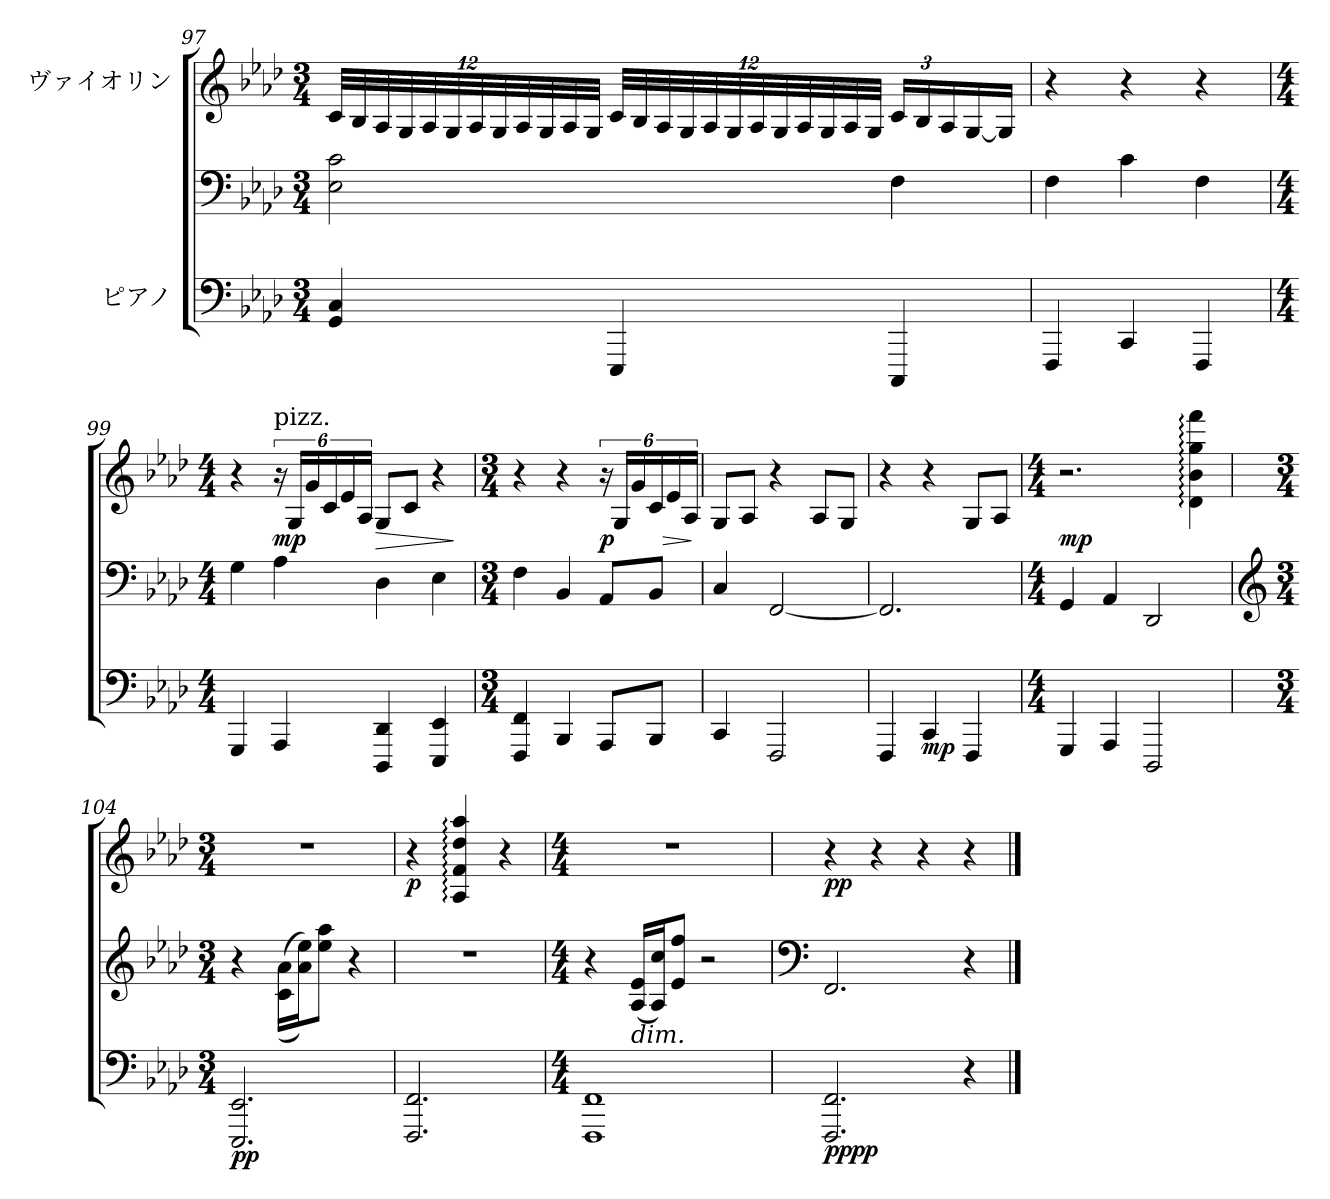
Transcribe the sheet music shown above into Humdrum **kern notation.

**kern	**kern	**dynam	**kern	**dynam
*part2	*part2	*part2	*part1	*part1
*staff3	*staff2	*staff2/3	*staff1	*staff1
*I"ピアノ	*	*	*I"ヴァイオリン	*
!!LO:LB:g=z
*clefF4	*clefF4	*	*clefG2	*
*k[b-e-a-d-]	*k[b-e-a-d-]	*	*k[b-e-a-d-]	*
*M3/4	*M3/4	*	*M3/4	*
*	*	*	*Xbrackettup	*
=97	=97	=97	=97	=97
4GG/ 4C/	2E-\ 2c\	.	48c/LL	.
.	.	.	48B-/	.
.	.	.	48A-/	.
.	.	.	48G/	.
.	.	.	48A-/	.
.	.	.	48G/	.
.	.	.	48A-/	.
.	.	.	48G/	.
.	.	.	48A-/	.
.	.	.	48G/	.
.	.	.	48A-/	.
.	.	.	48G/JJ	.
4EEE-/	.	.	48c/LL	.
.	.	.	48B-/	.
.	.	.	48A-/	.
.	.	.	48G/	.
.	.	.	48A-/	.
.	.	.	48G/	.
.	.	.	48A-/	.
.	.	.	48G/	.
.	.	.	48A-/	.
.	.	.	48G/	.
.	.	.	48A-/	.
.	.	.	48G/JJ	.
4CCC/	4F\	.	24c/LL	.
.	.	.	24B-/	.
.	.	.	24A-/	.
.	.	.	[16G/	.
.	.	.	16G/JJ]	.
!!LO:PB:g=z
=98	=98	=98	=98	=98
4FFF/	4F\	.	4r	.
4CC/	4c\	.	4r	.
4FFF/	4F\	.	4r	.
=99	=99	=99	=99	=99
*M4/4	*M4/4	*	*M4/4	*
4GGG/	4G\	.	4r	.
*	*	*	*brackettup	*
!	!	!	!LO:TX:a:t=pizz.	!
!	!	!	!	!LO:DY:b
4AAA-/	4A-\	.	24r	mp
.	.	.	24G/LL	.
.	.	.	24g/	.
.	.	.	24c/	.
.	.	.	24e-/	.
.	.	.	24A-/JJ	.
!	!	!	!	!LO:HP:b
4DDD-/ 4DD-/	4D-\	.	8G/L	>
.	.	.	8c/J	.
4EEE-/ 4EE-/	4E-\	.	4r	.
.	.	.	.	]
=100	=100	=100	=100	=100
*M3/4	*M3/4	*	*M3/4	*
4FFF/ 4FF/	4F\	.	4r	.
4BBB-/	4BB-/	.	4r	.
!	!	!	!	!LO:DY:b
8AAA-/L	8AA-/L	.	24r	p
.	.	.	24G/LL	.
.	.	.	24g/	.
8BBB-/J	8BB-/J	.	24c/	.
!	!	!	!	!LO:HP:b
.	.	.	24e-/	>
.	.	.	24A-/JJ	.
.	.	.	.	]
=101	=101	=101	=101	=101
4CC/	4C/	.	8G/L	.
.	.	.	8A-/J	.
2FFF/	[2FF/	.	4r	.
.	.	.	8A-/L	.
.	.	.	8G/J	.
=102	=102	=102	=102	=102
4FFF/	2.FF/]	.	4r	.
!	!	!LO:DY:b=2	!	!
4CC/	.	mp	4r	.
4FFF/	.	.	8G/L	.
.	.	.	8A-/J	.
!!LO:LB:g=z
=103	=103	=103	=103	=103
*M4/4	*M4/4	*	*M4/4	*
!	!	!	!	!LO:DY:b
4GGG/	4GG/	.	2.r	mp
4AAA-/	4AA-/	.	.	.
2DDD-/	2DD-/	.	.	.
.	.	.	4d-\: 4b-\: 4gg\: 4fff\:	.
=104	=104	=104	=104	=104
*	*clefG2	*	*	*
*M3/4	*M3/4	*	*M3/4	*
!	!	!LO:DY:b=2	!	!
!	!	!LO:DY:n=1:b	!	!
2.EEE-/ 2.EE-/	4r	p p	2.r	.
.	(>(>16c\ 16a-\LL	.	.	.
.	16a-\ 16ee-\J))	.	.	.
.	8ee-\ 8aa-\J	.	.	.
.	4r	.	.	.
=105	=105	=105	=105	=105
!	!	!	!	!LO:DY:b
2.FFF/ 2.FF/	2.r	.	4r	p
.	.	.	4A-/: 4f/: 4dd-/: 4aa-/:	.
.	.	.	4r	.
=106	=106	=106	=106	=106
*M4/4	*M4/4	*	*M4/4	*
1FFF 1FF	4r	.	1r	.
!	!LO:TX:b:i:t=dim.	!	!	!
.	(<16A-/ 16e-/LL	.	.	.
.	16A-/ 16cc/J)	.	.	.
.	8e-/ 8ff/J	.	.	.
.	2r	.	.	.
=107	=107	=107	=107	=107
*	*clefF4	*	*	*
!	!	!LO:DY:b=2	!	!
!	!	!LO:DY:n=1:b	!	!LO:DY:b
2.FFF/ 2.FF/	2.FF/	pp pp	4r	pp
.	.	.	4r	.
.	.	.	4r	.
4r	4r	.	4r	.
==	==	==	==	==
*-	*-	*-	*-	*-
